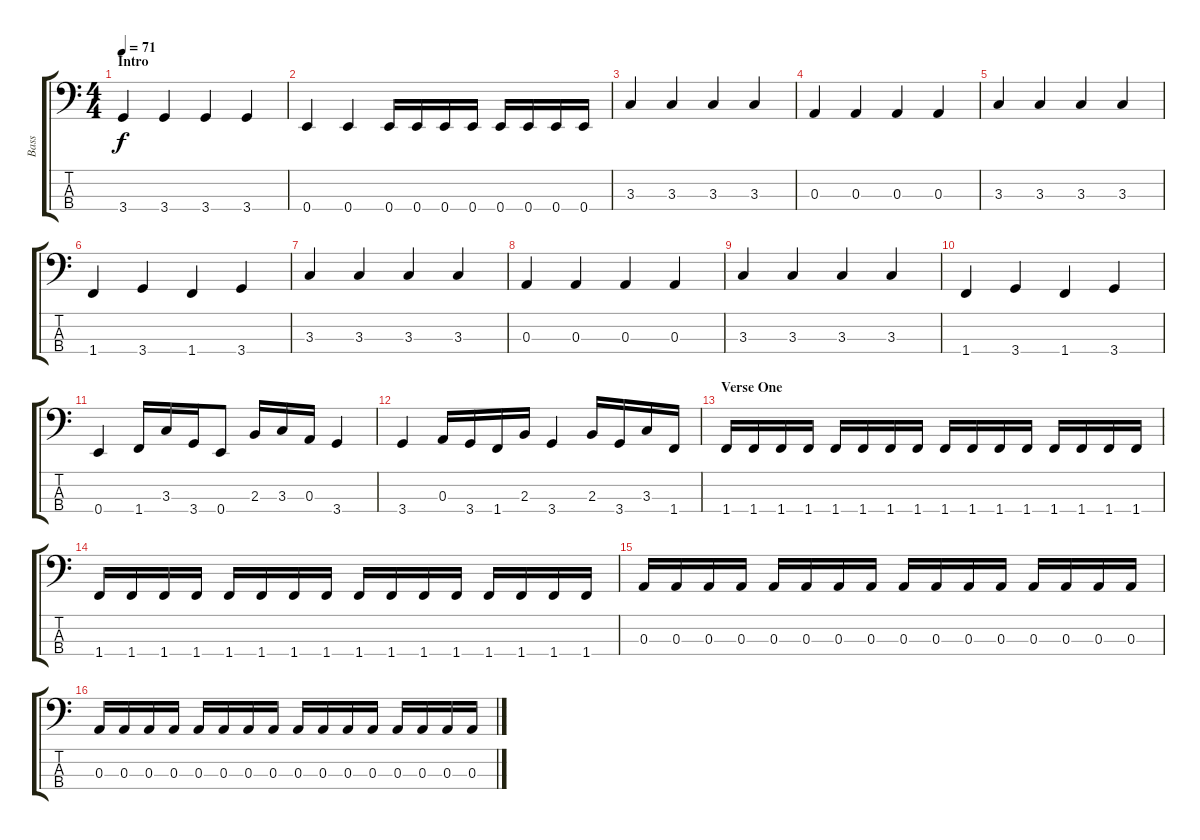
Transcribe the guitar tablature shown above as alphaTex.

\track ("Bass" "Bass") {instrument electricbasspick}
\staff {score tabs}
\tuning (G2 D2 A1 E1) {hide}
\ts (4 4)
\section ("" "Intro")
\tempo 71
\clef f4
\ks c
3.4.4{dy f instrument electricbasspick} 3.4.4 3.4.4 3.4.4 |
0.4.4 0.4.4 0.4.16 0.4.16 0.4.16 0.4.16 0.4.16 0.4.16 0.4.16 0.4.16 |
3.3.4 3.3.4 3.3.4 3.3.4 |
0.3.4 0.3.4 0.3.4 0.3.4 |
3.3.4 3.3.4 3.3.4 3.3.4 |
1.4.4 3.4.4 1.4.4 3.4.4 |
3.3.4 3.3.4 3.3.4 3.3.4 |
0.3.4 0.3.4 0.3.4 0.3.4 |
3.3.4 3.3.4 3.3.4 3.3.4 |
1.4.4 3.4.4 1.4.4 3.4.4 |
\section ("" "")
0.4.4 1.4.16 3.3.16 3.4.16 0.4.8 2.3.16 3.3.16 0.3.16 3.4.4 |
3.4.4 0.3.16 3.4.16 1.4.16 2.3.16 3.4.4 2.3.16 3.4.16 3.3.16 1.4.16 |
\section ("" "Verse One")
1.4.16 1.4.16 1.4.16 1.4.16 1.4.16 1.4.16 1.4.16 1.4.16 1.4.16 1.4.16 1.4.16 1.4.16 1.4.16 1.4.16 1.4.16 1.4.16 |
1.4.16 1.4.16 1.4.16 1.4.16 1.4.16 1.4.16 1.4.16 1.4.16 1.4.16 1.4.16 1.4.16 1.4.16 1.4.16 1.4.16 1.4.16 1.4.16 |
0.3.16 0.3.16 0.3.16 0.3.16 0.3.16 0.3.16 0.3.16 0.3.16 0.3.16 0.3.16 0.3.16 0.3.16 0.3.16 0.3.16 0.3.16 0.3.16 |
0.3.16 0.3.16 0.3.16 0.3.16 0.3.16 0.3.16 0.3.16 0.3.16 0.3.16 0.3.16 0.3.16 0.3.16 0.3.16 0.3.16 0.3.16 0.3.16
